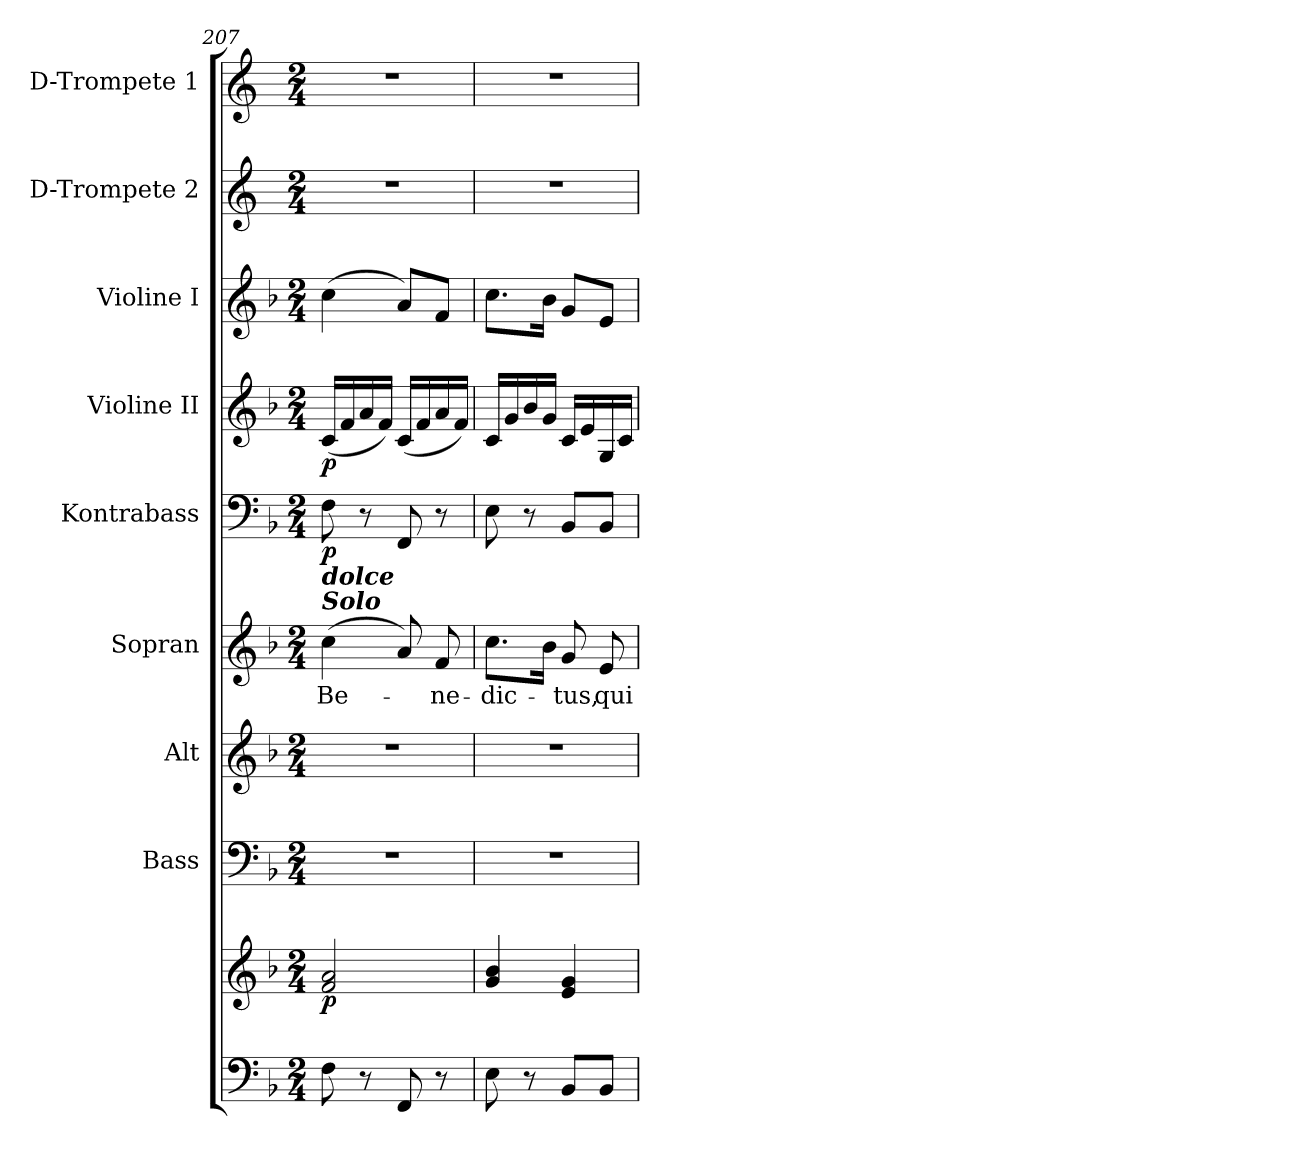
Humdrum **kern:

**kern	**kern	**dynam	**kern	**kern	**kern	**text	**kern	**dynam	**kern	**dynam	**kern	**kern	**kern
*part9	*part9	*part9	*part8	*part7	*part6	*part6	*part5	*part5	*part4	*part4	*part3	*part2	*part1
*staff10	*staff9	*staff9/10	*staff8	*staff7	*staff6	*staff6	*staff5	*staff5	*staff4	*staff4	*staff3	*staff2	*staff1
*	*	*	*I"Bass	*I"Alt	*I"Sopran	*	*I"Kontrabass	*	*I"Violine II	*	*I"Violine I	*I"D-Trompete 2	*I"D-Trompete 1
*	*	*	*I'B.	*I'A.	*I'S.	*	*I'Kb.	*	*I'Vl. II	*	*I'Vl. I	*I'D Trp. 2	*I'D Trp. 1
!!LO:PB:g=z
*clefF4	*clefG2	*	*clefF4	*clefG2	*clefG2	*	*clefF4	*	*clefG2	*	*clefG2	*clefG2	*clefG2
*	*	*	*	*	*	*	*ITrd7c12	*	*	*	*	*ITrd4c7	*ITrd4c7
*k[b-]	*k[b-]	*	*k[b-]	*k[b-]	*k[b-]	*	*k[b-]	*	*k[b-]	*	*k[b-]	*k[b-]	*k[b-]
*F:	*F:	*	*F:	*F:	*F:	*	*F:	*	*F:	*	*F:	*F:	*F:
*M2/4	*M2/4	*	*M2/4	*M2/4	*M2/4	*	*M2/4	*	*M2/4	*	*M2/4	*M2/4	*M2/4
=207	=207	=207	=207	=207	=207	=207	=207	=207	=207	=207	=207	=207	=207
!	!	!	!	!	!LO:TX:a:Bi:t=Solo	!	!	!	!	!	!	!	!
!	!	!	!	!	!LO:TX:a:Bi:t=dolce	!	!	!	!	!	!	!	!
!	!	!LO:DY:b	!	!	!	!LO:LY:b	!	!LO:DY:b	!	!LO:DY:b	!	!	!
8F\	2f/ 2a/	p	2r	2r	(>4cc\	Be-	8FF\	p	(<16c/LL	p	(>4cc\	2r	2r
.	.	.	.	.	.	.	.	.	16f/	.	.	.	.
8r	.	.	.	.	.	.	8r	.	16a/	.	.	.	.
.	.	.	.	.	.	.	.	.	16f/JJ)	.	.	.	.
8FF/	.	.	.	.	8a/)	.	8FFF/	.	(<16c/LL	.	8a/L)	.	.
.	.	.	.	.	.	.	.	.	16f/	.	.	.	.
!	!	!	!	!	!	!LO:LY:b	!	!	!	!	!	!	!
8r	.	.	.	.	8f/	-ne-	8r	.	16a/	.	8f/J	.	.
.	.	.	.	.	.	.	.	.	16f/JJ)	.	.	.	.
=208	=208	=208	=208	=208	=208	=208	=208	=208	=208	=208	=208	=208	=208
!	!	!	!	!	!	!LO:LY:b	!	!	!	!	!	!	!
8E\	4g/ 4b-/	.	2r	2r	8.cc\L	-dic-	8EE\	.	16c/LL	.	8.cc\L	2r	2r
.	.	.	.	.	.	.	.	.	16g/	.	.	.	.
8r	.	.	.	.	.	.	8r	.	16b-/	.	.	.	.
.	.	.	.	.	16b-\Jk	.	.	.	16g/JJ	.	16b-\Jk	.	.
!	!	!	!	!	!	!LO:LY:b	!	!	!	!	!	!	!
8BB-/L	4e/ 4g/	.	.	.	8g/	-tus,	8BBB-/L	.	16c/LL	.	8g/L	.	.
.	.	.	.	.	.	.	.	.	16e/	.	.	.	.
!	!	!	!	!	!	!LO:LY:b	!	!	!	!	!	!	!
8BB-/J	.	.	.	.	8e/	qui	8BBB-/J	.	16G/	.	8e/J	.	.
.	.	.	.	.	.	.	.	.	16c/JJ	.	.	.	.
=	=	=	=	=	=	=	=	=	=	=	=	=	=
*-	*-	*-	*-	*-	*-	*-	*-	*-	*-	*-	*-	*-	*-
